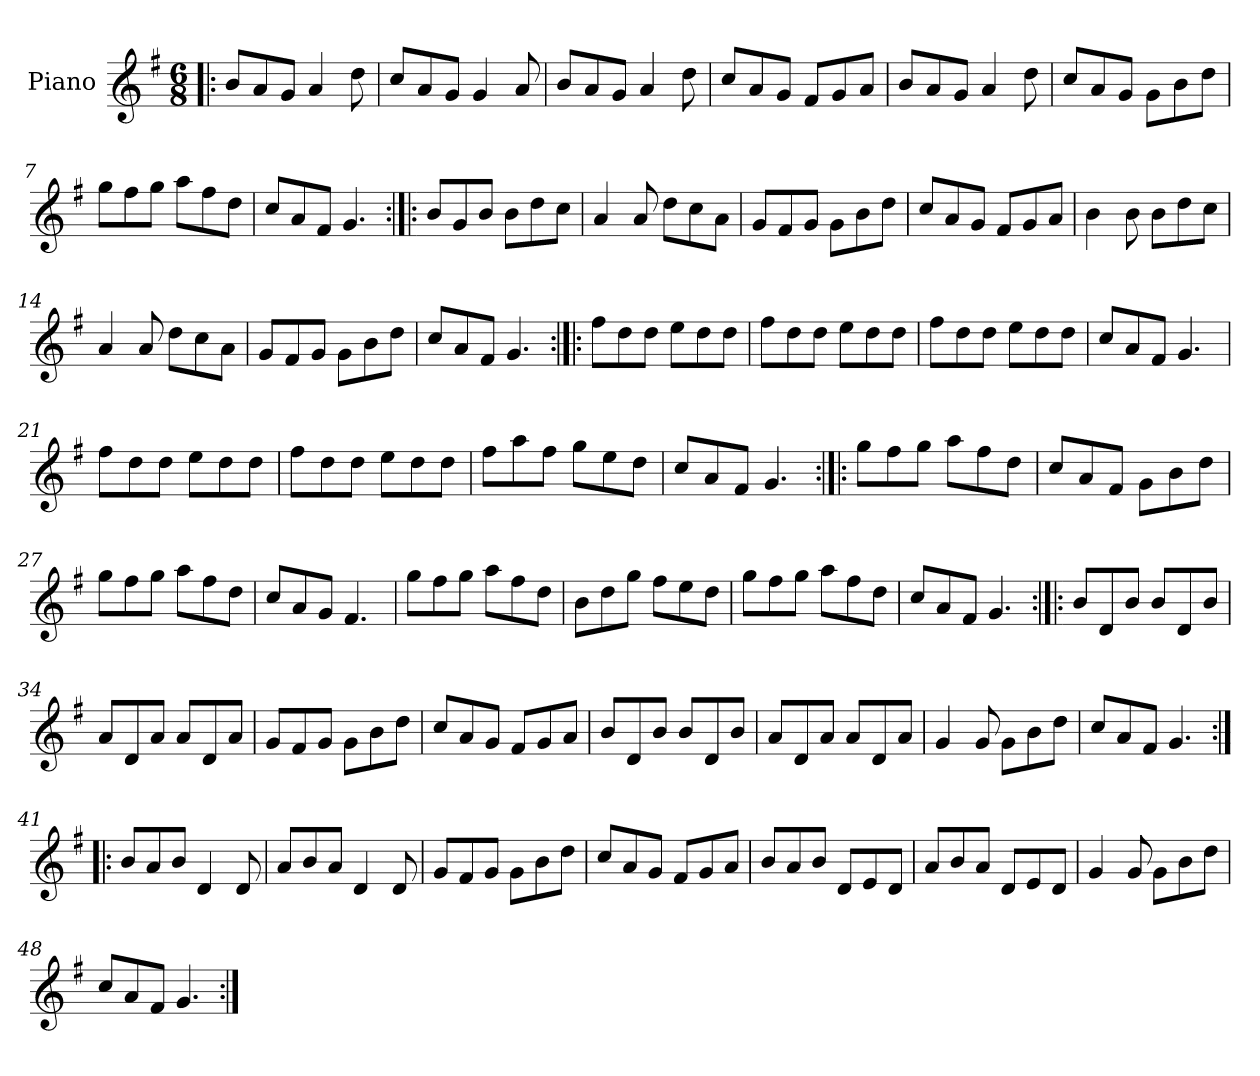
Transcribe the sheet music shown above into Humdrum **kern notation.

**kern
*part1
*staff1
*I"Piano
*I'Pno
*clefG2
*k[f#]
*G:
*M6/8
=1!|:
8b/L
8a/
8g/J
4a/
8dd\
=2
8cc/L
8a/
8g/J
4g/
8a/
=3
8b/L
8a/
8g/J
4a/
8dd\
=4
8cc/L
8a/
8g/J
8f#/L
8g/
8a/J
=5
8b/L
8a/
8g/J
4a/
8dd\
!!LO:LB:g=z
=6
8cc/L
8a/
8g/J
8g\L
8b\
8dd\J
=7
8gg\L
8ff#\
8gg\J
8aa\L
8ff#\
8dd\J
=8
8cc/L
8a/
8f#/J
4.g/
=9:|!|:
8b/L
8g/
8b/J
8b\L
8dd\
8cc\J
=10
4a/
8a/
8dd\L
8cc\
8a\J
=11
8g/L
8f#/
8g/J
8g\L
8b\
8dd\J
!!LO:LB:g=z
=12
8cc/L
8a/
8g/J
8f#/L
8g/
8a/J
=13
4b\
8b\
8b\L
8dd\
8cc\J
=14
4a/
8a/
8dd\L
8cc\
8a\J
=15
8g/L
8f#/
8g/J
8g\L
8b\
8dd\J
=16
8cc/L
8a/
8f#/J
4.g/
=17:|!|:
8ff#\L
8dd\
8dd\J
8ee\L
8dd\
8dd\J
!!LO:LB:g=z
=18
8ff#\L
8dd\
8dd\J
8ee\L
8dd\
8dd\J
=19
8ff#\L
8dd\
8dd\J
8ee\L
8dd\
8dd\J
=20
8cc/L
8a/
8f#/J
4.g/
=21
8ff#\L
8dd\
8dd\J
8ee\L
8dd\
8dd\J
=22
8ff#\L
8dd\
8dd\J
8ee\L
8dd\
8dd\J
=23
8ff#\L
8aa\
8ff#\J
8gg\L
8ee\
8dd\J
!!LO:LB:g=z
=24
8cc/L
8a/
8f#/J
4.g/
=25:|!|:
8gg\L
8ff#\
8gg\J
8aa\L
8ff#\
8dd\J
=26
8cc/L
8a/
8f#/J
8g\L
8b\
8dd\J
=27
8gg\L
8ff#\
8gg\J
8aa\L
8ff#\
8dd\J
=28
8cc/L
8a/
8g/J
4.f#/
=29
8gg\L
8ff#\
8gg\J
8aa\L
8ff#\
8dd\J
!!LO:LB:g=z
=30
8b\L
8dd\
8gg\J
8ff#\L
8ee\
8dd\J
=31
8gg\L
8ff#\
8gg\J
8aa\L
8ff#\
8dd\J
=32
8cc/L
8a/
8f#/J
4.g/
=33:|!|:
8b/L
8d/
8b/J
8b/L
8d/
8b/J
=34
8a/L
8d/
8a/J
8a/L
8d/
8a/J
=35
8g/L
8f#/
8g/J
8g\L
8b\
8dd\J
!!LO:LB:g=z
=36
8cc/L
8a/
8g/J
8f#/L
8g/
8a/J
=37
8b/L
8d/
8b/J
8b/L
8d/
8b/J
=38
8a/L
8d/
8a/J
8a/L
8d/
8a/J
=39
4g/
8g/
8g\L
8b\
8dd\J
=40
8cc/L
8a/
8f#/J
4.g/
=41:|!|:
8b/L
8a/
8b/J
4d/
8d/
!!LO:LB:g=z
=42
8a/L
8b/
8a/J
4d/
8d/
=43
8g/L
8f#/
8g/J
8g\L
8b\
8dd\J
=44
8cc/L
8a/
8g/J
8f#/L
8g/
8a/J
=45
8b/L
8a/
8b/J
8d/L
8e/
8d/J
=46
8a/L
8b/
8a/J
8d/L
8e/
8d/J
=47
4g/
8g/
8g\L
8b\
8dd\J
!!LO:LB:g=z
=48
8cc/L
8a/
8f#/J
4.g/
=:|!
*-
